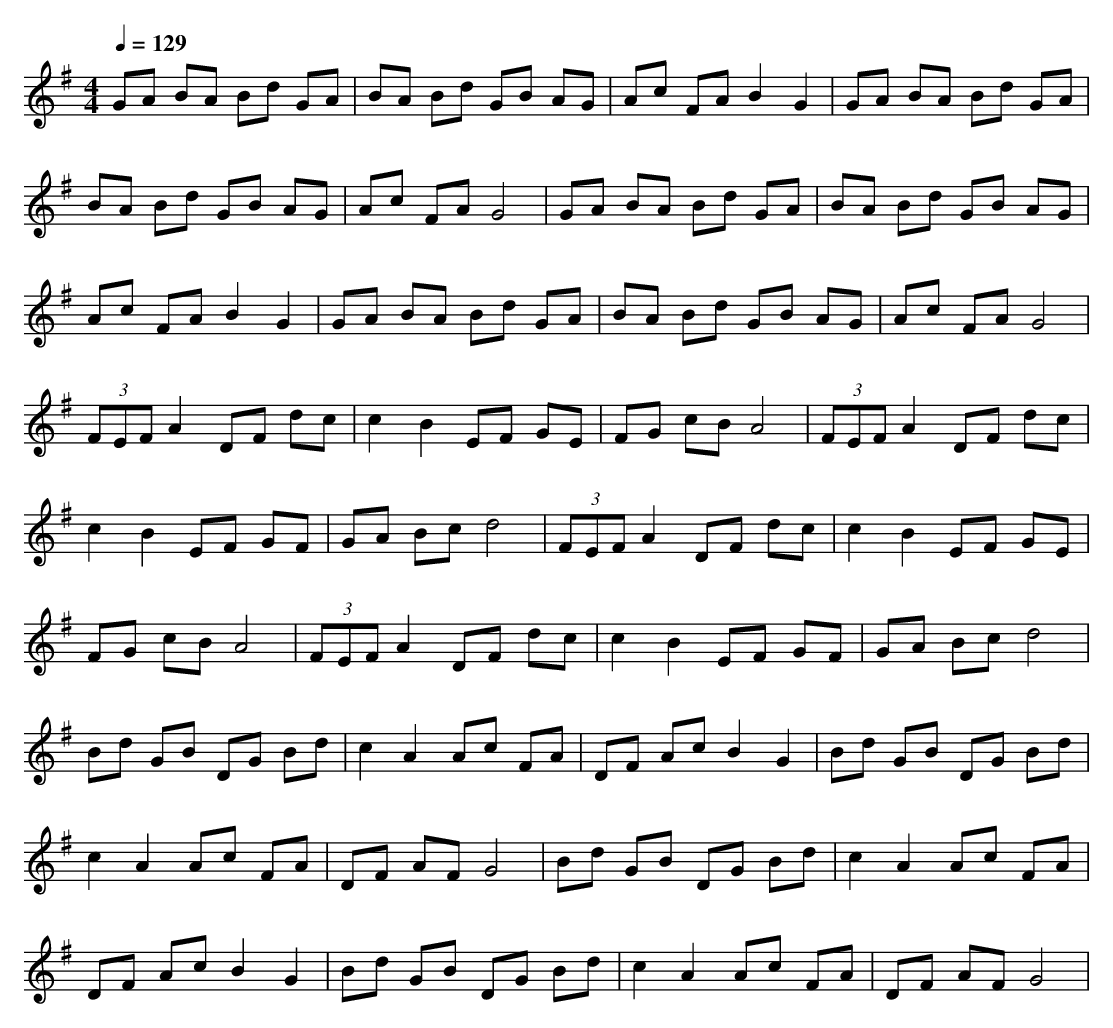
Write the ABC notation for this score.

X:1
T:
M: 4/4
L: 1/8
Q:1/4=129
K:G % 1 sharps
GA BA Bd GA|BA Bd GB AG|Ac FA B2 G2|GA BA Bd GA|
BA Bd GB AG|Ac FA G4|GA BA Bd GA|BA Bd GB AG|
Ac FA B2 G2|GA BA Bd GA|BA Bd GB AG|Ac FA G4|
(3FEF A2 DF dc|c2 B2 EF GE|FG cB A4|(3FEF A2 DF dc|
c2 B2 EF GF|GA Bc d4|(3FEF A2 DF dc|c2 B2 EF GE|
FG cB A4|(3FEF A2 DF dc|c2 B2 EF GF|GA Bc d4|
Bd GB DG Bd|c2 A2 Ac FA|DF Ac B2 G2|Bd GB DG Bd|
c2 A2 Ac FA|DF AF G4|Bd GB DG Bd|c2 A2 Ac FA|
DF Ac B2 G2|Bd GB DG Bd|c2 A2 Ac FA|DF AF G4|
